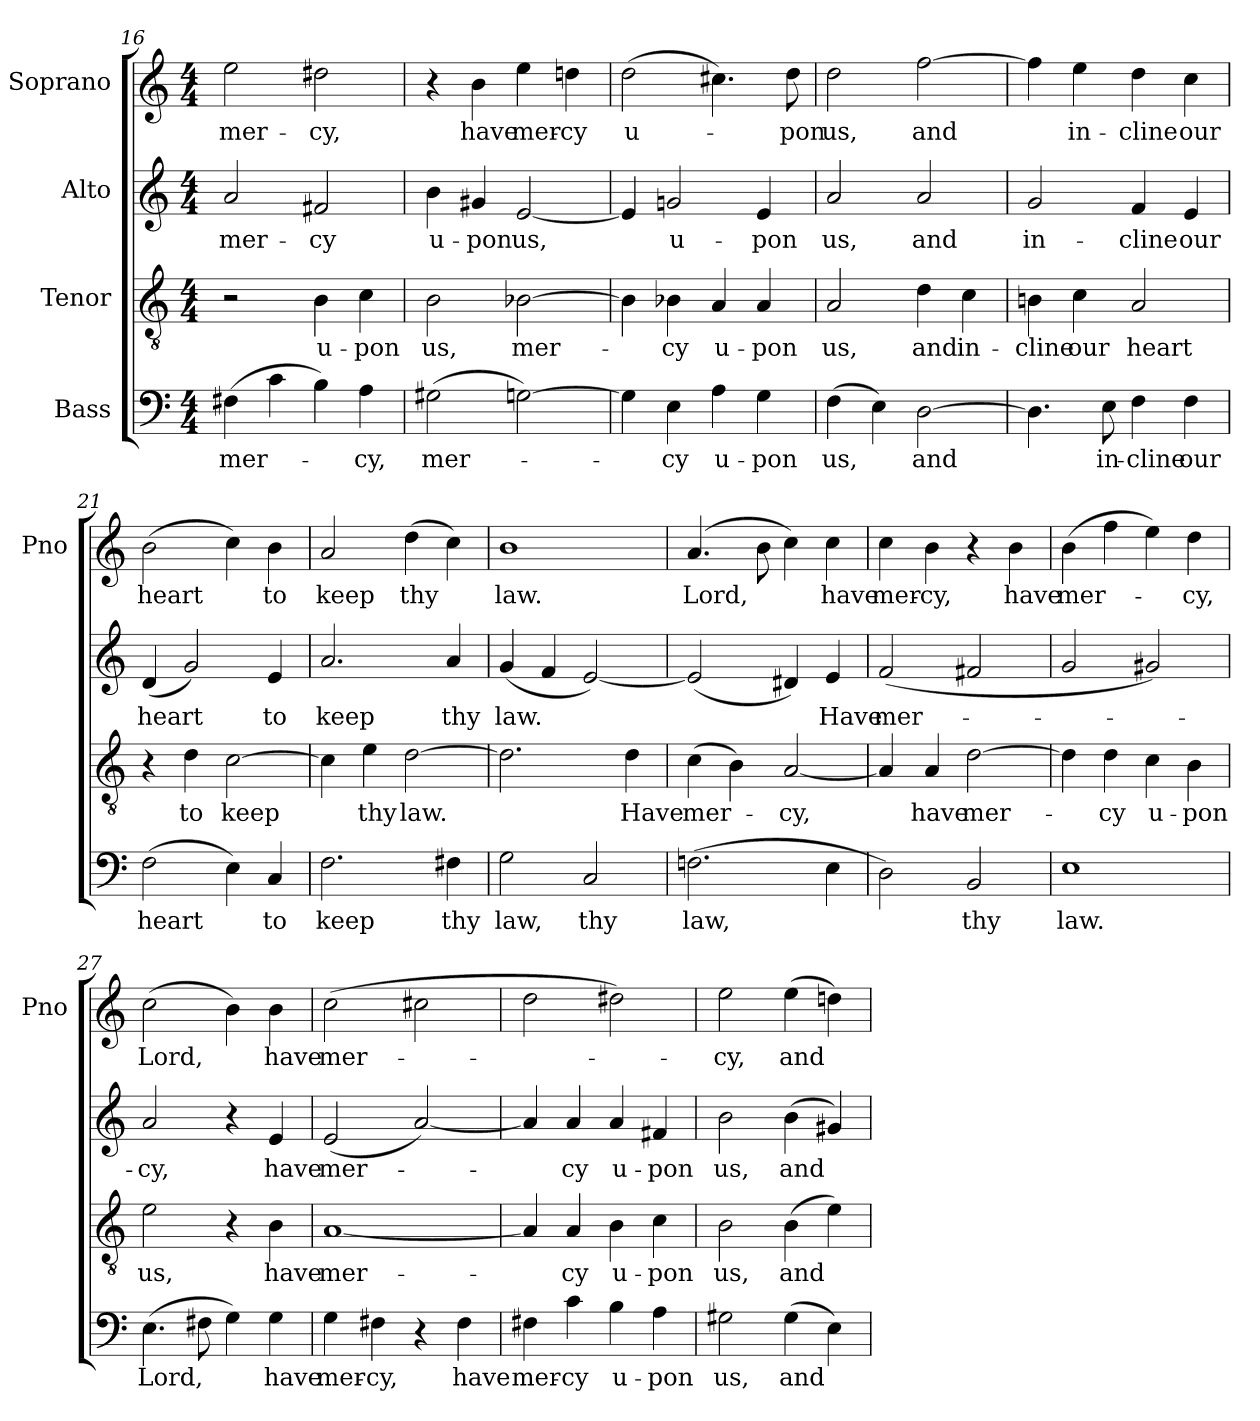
**kern	**text	**kern	**text	**kern	**text	**kern	**text
*part4	*part4	*part3	*part3	*part2	*part2	*part1	*part1
*staff4	*staff4	*staff3	*staff3	*staff2	*staff2	*staff1	*staff1
*I"Bass	*	*I"Tenor	*	*I"Alto	*	*I"Soprano	*
*	*	*	*	*	*	*I'Pno	*
*clefF4	*	*clefGv2	*	*clefG2	*	*clefG2	*
*k[]	*	*k[]	*	*k[]	*	*k[]	*
*M4/4	*	*M4/4	*	*M4/4	*	*M4/4	*
=16	=16	=16	=16	=16	=16	=16	=16
!	!LO:LY:b	!	!	!	!LO:LY:b	!	!LO:LY:b
(>4F#X\	mer-	2r	.	2a/	mer-	2ee\	mer-
4c\	.	.	.	.	.	.	.
!	!	!	!LO:LY:b	!	!LO:LY:b	!	!LO:LY:b
4B\)	.	4B\	u-	2f#X/	-cy	2dd#X\	-cy,
!	!LO:LY:b	!	!LO:LY:b	!	!	!	!
4A\	-cy,	4c\	-pon	.	.	.	.
=17	=17	=17	=17	=17	=17	=17	=17
!	!LO:LY:b	!	!LO:LY:b	!	!LO:LY:b	!	!
(>2G#X\	mer-	2B\	us,	4b\	u-	4r	.
!	!	!	!	!	!LO:LY:b	!	!LO:LY:b
.	.	.	.	4g#X/	-pon	4b\	have
!	!	!	!LO:LY:b	!	!LO:LY:b	!	!LO:LY:b
[2Gn\)	.	[2B-X\	mer-	[2e/	us,	4ee\	mer-
!	!	!	!	!	!	!	!LO:LY:b
.	.	.	.	.	.	4ddn\	-cy
=18	=18	=18	=18	=18	=18	=18	=18
!	!	!	!	!	!	!	!LO:LY:b
4G\]	.	4B-\]	.	4e/]	.	(>2dd\	u-
!	!LO:LY:b	!	!LO:LY:b	!	!LO:LY:b	!	!
4E\	-cy	4B-X\	-cy	2gn/	u-	.	.
!	!LO:LY:b	!	!LO:LY:b	!	!	!	!
4A\	u-	4A/	u-	.	.	4.cc#X\)	.
!	!LO:LY:b	!	!LO:LY:b	!	!LO:LY:b	!	!
4G\	-pon	4A/	-pon	4e/	-pon	.	.
!	!	!	!	!	!	!	!LO:LY:b
.	.	.	.	.	.	8dd\	-pon
!!LO:PB:g=z
=19	=19	=19	=19	=19	=19	=19	=19
!	!LO:LY:b	!	!LO:LY:b	!	!LO:LY:b	!	!LO:LY:b
(>4F\	us,	2A/	us,	2a/	us,	2dd\	us,
4E\)	.	.	.	.	.	.	.
!	!LO:LY:b	!	!LO:LY:b	!	!LO:LY:b	!	!LO:LY:b
[2D\	and	4d\	and	2a/	and	[2ff\	and
!	!	!	!LO:LY:b	!	!	!	!
.	.	4c\	in-	.	.	.	.
=20	=20	=20	=20	=20	=20	=20	=20
!	!	!	!LO:LY:b	!	!LO:LY:b	!	!
4.D\]	.	4Bn\	-cline	2g/	in-	4ff\]	.
!	!	!	!LO:LY:b	!	!	!	!LO:LY:b
.	.	4c\	our	.	.	4ee\	in-
!	!LO:LY:b	!	!	!	!	!	!
8E\	in-	.	.	.	.	.	.
!	!LO:LY:b	!	!LO:LY:b	!	!LO:LY:b	!	!LO:LY:b
4F\	-cline	2A/	heart	4f/	-cline	4dd\	-cline
!	!LO:LY:b	!	!	!	!LO:LY:b	!	!LO:LY:b
4F\	our	.	.	4e/	our	4cc\	our
=21	=21	=21	=21	=21	=21	=21	=21
!	!LO:LY:b	!	!	!	!LO:LY:b	!	!LO:LY:b
(>2F\	heart	4r	.	(<4d/	heart	(>2b\	heart
!	!	!	!LO:LY:b	!	!	!	!
.	.	4d\	to	2g/)	.	.	.
!	!	!	!LO:LY:b	!	!	!	!
4E\)	.	[2c\	keep	.	.	4cc\)	.
!	!LO:LY:b	!	!	!	!LO:LY:b	!	!LO:LY:b
4C/	to	.	.	4e/	to	4b\	to
=22	=22	=22	=22	=22	=22	=22	=22
!	!LO:LY:b	!	!	!	!LO:LY:b	!	!LO:LY:b
2.F\	keep	4c\]	.	2.a/	keep	2a/	keep
!	!	!	!LO:LY:b	!	!	!	!
.	.	4e\	thy	.	.	.	.
!	!	!	!LO:LY:b	!	!	!	!LO:LY:b
.	.	[2d\	law.	.	.	(>4dd\	thy
!	!LO:LY:b	!	!	!	!LO:LY:b	!	!
4F#X\	thy	.	.	4a/	thy	4cc\)	.
=23	=23	=23	=23	=23	=23	=23	=23
!	!LO:LY:b	!	!	!	!LO:LY:b	!	!LO:LY:b
2G\	law,	2.d\]	.	(<4g/	law.	1b	law.
.	.	.	.	4f/	.	.	.
!	!LO:LY:b	!	!	!	!	!	!
2C/	thy	.	.	[2e/)	.	.	.
!	!	!	!LO:LY:b	!	!	!	!
.	.	4d\	Have	.	.	.	.
!!LO:LB:g=z
=24	=24	=24	=24	=24	=24	=24	=24
!	!LO:LY:b	!	!LO:LY:b	!	!	!	!LO:LY:b
(>2.Fn\	law,	(>4c\	mer-	(<2e/]	.	(>4.a/	Lord,
.	.	4B\)	.	.	.	.	.
.	.	.	.	.	.	8b\	.
!	!	!	!LO:LY:b	!	!	!	!
.	.	[2A/	-cy,	4d#X/)	.	4cc\)	.
!	!	!	!	!	!LO:LY:b	!	!LO:LY:b
4E\	.	.	.	4e/	Have	4cc\	have
=25	=25	=25	=25	=25	=25	=25	=25
!	!	!	!	!	!LO:LY:b	!	!LO:LY:b
2D\)	.	4A/]	.	(>2f/	mer-	4cc\	mer-
!	!	!	!LO:LY:b	!	!	!	!LO:LY:b
.	.	4A/	have	.	.	4b\	-cy,
!	!LO:LY:b	!	!LO:LY:b	!	!	!	!
2BB/	thy	[2d\	mer-	2f#X/	.	4r	.
!	!	!	!	!	!	!	!LO:LY:b
.	.	.	.	.	.	4b\	have
=26	=26	=26	=26	=26	=26	=26	=26
!	!LO:LY:b	!	!	!	!	!	!LO:LY:b
1E	law.	4d\]	.	2g/	.	(>4b\	mer-
!	!	!	!LO:LY:b	!	!	!	!
.	.	4d\	-cy	.	.	4ff\	.
!	!	!	!LO:LY:b	!	!	!	!
.	.	4c\	u-	2g#X/)	.	4ee\)	.
!	!	!	!LO:LY:b	!	!	!	!LO:LY:b
.	.	4B\	-pon	.	.	4dd\	-cy,
=27	=27	=27	=27	=27	=27	=27	=27
!	!LO:LY:b	!	!LO:LY:b	!	!LO:LY:b	!	!LO:LY:b
(>4.E\	Lord,	2e\	us,	2a/	-cy,	(>2cc\	Lord,
8F#X\	.	.	.	.	.	.	.
4G\)	.	4r	.	4r	.	4b\)	.
!	!LO:LY:b	!	!LO:LY:b	!	!LO:LY:b	!	!LO:LY:b
4G\	have	4B\	have	4e/	have	4b\	have
=28	=28	=28	=28	=28	=28	=28	=28
!	!LO:LY:b	!	!LO:LY:b	!	!LO:LY:b	!	!LO:LY:b
4G\	mer-	[1A	mer-	(<2e/	mer-	(>2cc\	mer-
!	!LO:LY:b	!	!	!	!	!	!
4F#X\	-cy,	.	.	.	.	.	.
4r	.	.	.	[2a/)	.	2cc#X\	.
!	!LO:LY:b	!	!	!	!	!	!
4F#\	have	.	.	.	.	.	.
!!LO:LB:g=z
=29	=29	=29	=29	=29	=29	=29	=29
!	!LO:LY:b	!	!LO:LY:b	!	!LO:LY:b	!	!LO:LY:b
4F#X\	mer-	4A/]	-­	4a/]	-­	2dd\	­-
!	!LO:LY:b	!	!LO:LY:b	!	!LO:LY:b	!	!
4c\	-cy	4A/	cy	4a/	cy	.	.
!	!LO:LY:b	!	!LO:LY:b	!	!LO:LY:b	!	!
4B\	u-	4B\	u-	4a/	u-	2dd#X\)	.
!	!LO:LY:b	!	!LO:LY:b	!	!LO:LY:b	!	!
4A\	-pon	4c\	-pon	4f#X/	-pon	.	.
=30	=30	=30	=30	=30	=30	=30	=30
!	!LO:LY:b	!	!LO:LY:b	!	!LO:LY:b	!	!LO:LY:b
2G#X\	us,	2B\	us,	2b\	us,	2ee\	-cy,
!	!LO:LY:b	!	!LO:LY:b	!	!LO:LY:b	!	!LO:LY:b
(>4G#\	and	(>4B\	and	(>4b\	and	(>4ee\	and
4E\)	.	4e\)	.	4g#X/)	.	4ddn\)	.
=	=	=	=	=	=	=	=
*-	*-	*-	*-	*-	*-	*-	*-
